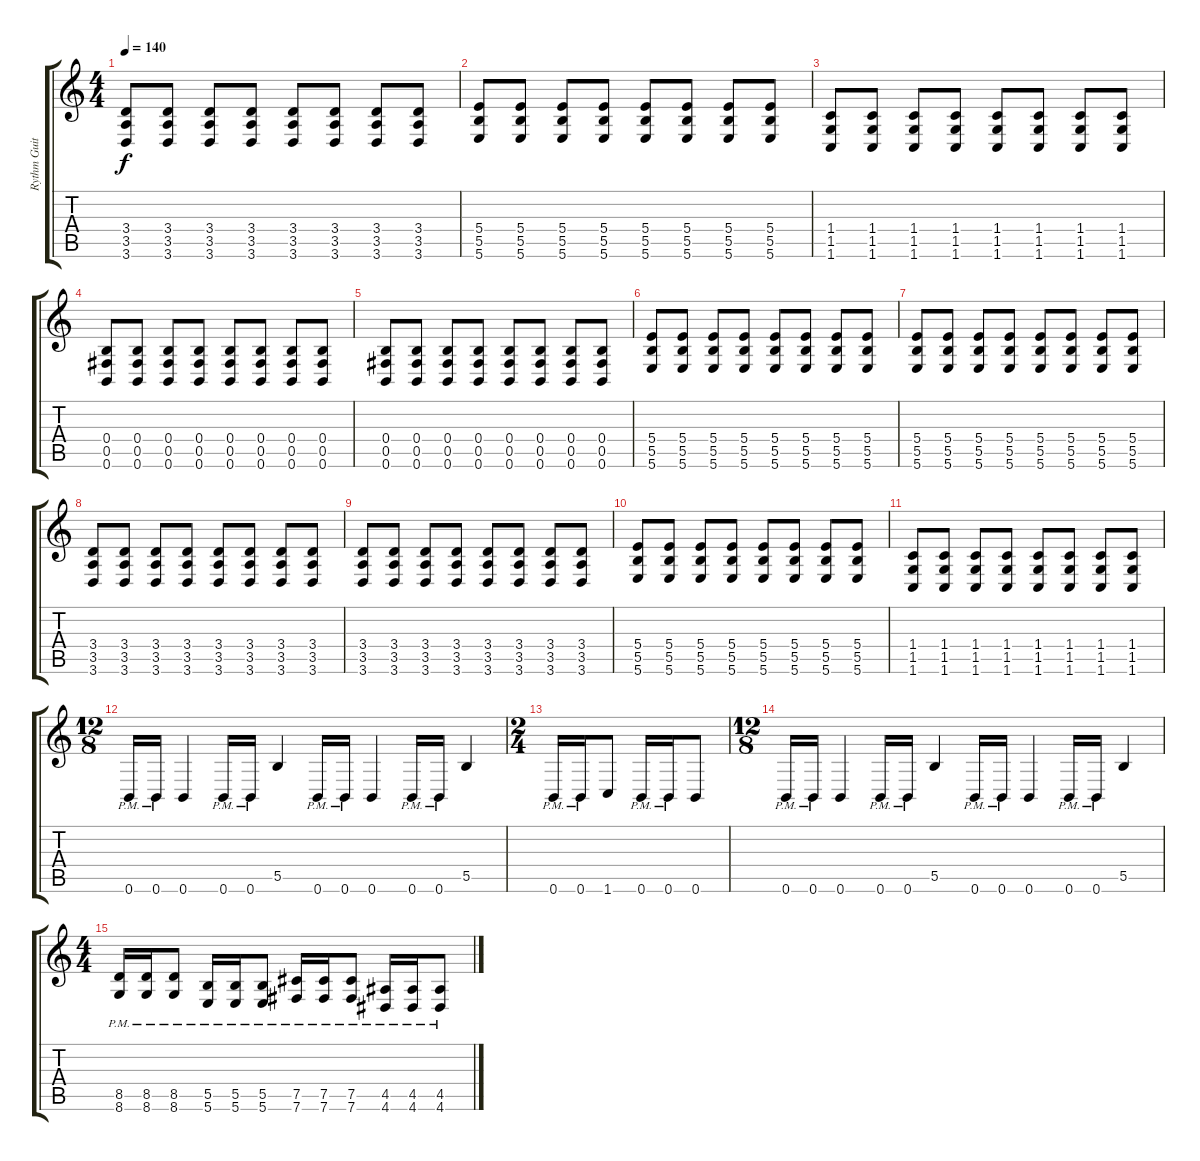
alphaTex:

\track ("Rythm Guitar" "Rythm Guit") {instrument overdrivenguitar}
\staff {score tabs}
\tuning (Db4 Ab3 E3 B2 Gb2 B1) {hide}
\ts (4 4)
\tempo 140
\clef g2
\ks c
(3.4 3.5 3.6).8{dy f} (3.4 3.5 3.6).8 (3.4 3.5 3.6).8 (3.4 3.5 3.6).8 (3.4 3.5 3.6).8 (3.4 3.5 3.6).8 (3.4 3.5 3.6).8 (3.4 3.5 3.6).8 |
(5.4 5.5 5.6).8 (5.4 5.5 5.6).8 (5.4 5.5 5.6).8 (5.4 5.5 5.6).8 (5.4 5.5 5.6).8 (5.4 5.5 5.6).8 (5.4 5.5 5.6).8 (5.4 5.5 5.6).8 |
(1.4 1.5 1.6).8 (1.4 1.5 1.6).8 (1.4 1.5 1.6).8 (1.4 1.5 1.6).8 (1.4 1.5 1.6).8 (1.4 1.5 1.6).8 (1.4 1.5 1.6).8 (1.4 1.5 1.6).8 |
(0.4 0.5 0.6).8 (0.4 0.5 0.6).8 (0.4 0.5 0.6).8 (0.4 0.5 0.6).8 (0.4 0.5 0.6).8 (0.4 0.5 0.6).8 (0.4 0.5 0.6).8 (0.4 0.5 0.6).8 |
(0.4 0.5 0.6).8 (0.4 0.5 0.6).8 (0.4 0.5 0.6).8 (0.4 0.5 0.6).8 (0.4 0.5 0.6).8 (0.4 0.5 0.6).8 (0.4 0.5 0.6).8 (0.4 0.5 0.6).8 |
(5.4 5.5 5.6).8 (5.4 5.5 5.6).8 (5.4 5.5 5.6).8 (5.4 5.5 5.6).8 (5.4 5.5 5.6).8 (5.4 5.5 5.6).8 (5.4 5.5 5.6).8 (5.4 5.5 5.6).8 |
(5.4 5.5 5.6).8 (5.4 5.5 5.6).8 (5.4 5.5 5.6).8 (5.4 5.5 5.6).8 (5.4 5.5 5.6).8 (5.4 5.5 5.6).8 (5.4 5.5 5.6).8 (5.4 5.5 5.6).8 |
(3.4 3.5 3.6).8 (3.4 3.5 3.6).8 (3.4 3.5 3.6).8 (3.4 3.5 3.6).8 (3.4 3.5 3.6).8 (3.4 3.5 3.6).8 (3.4 3.5 3.6).8 (3.4 3.5 3.6).8 |
(3.4 3.5 3.6).8 (3.4 3.5 3.6).8 (3.4 3.5 3.6).8 (3.4 3.5 3.6).8 (3.4 3.5 3.6).8 (3.4 3.5 3.6).8 (3.4 3.5 3.6).8 (3.4 3.5 3.6).8 |
(5.4 5.5 5.6).8 (5.4 5.5 5.6).8 (5.4 5.5 5.6).8 (5.4 5.5 5.6).8 (5.4 5.5 5.6).8 (5.4 5.5 5.6).8 (5.4 5.5 5.6).8 (5.4 5.5 5.6).8 |
(1.4 1.5 1.6).8 (1.4 1.5 1.6).8 (1.4 1.5 1.6).8 (1.4 1.5 1.6).8 (1.4 1.5 1.6).8 (1.4 1.5 1.6).8 (1.4 1.5 1.6).8 (1.4 1.5 1.6).8 |
\ts (12 8)
0.6{pm}.16 0.6{pm}.16 0.6.4 0.6{pm}.16 0.6{pm}.16 5.5.4 0.6{pm}.16 0.6{pm}.16 0.6.4 0.6{pm}.16 0.6{pm}.16 5.5.4 |
\ts (2 4)
0.6{pm}.16 0.6{pm}.16 1.6.8 0.6{pm}.16 0.6{pm}.16 0.6.8 |
\ts (12 8)
0.6{pm}.16 0.6{pm}.16 0.6.4 0.6{pm}.16 0.6{pm}.16 5.5.4 0.6{pm}.16 0.6{pm}.16 0.6.4 0.6{pm}.16 0.6{pm}.16 5.5.4 |
\ts (4 4)
(8.5{pm} 8.6{pm}).16 (8.5{pm} 8.6{pm}).16 (8.5{pm} 8.6{pm}).8 (5.5{pm} 5.6{pm}).16 (5.5{pm} 5.6{pm}).16 (5.5{pm} 5.6).8 (7.5{pm} 7.6{pm}).16 (7.5{pm} 7.6{pm}).16 (7.5{pm} 7.6{pm}).8 (4.5{pm} 4.6{pm}).16 (4.5{pm} 4.6{pm}).16 (4.5{pm} 4.6{pm}).8
